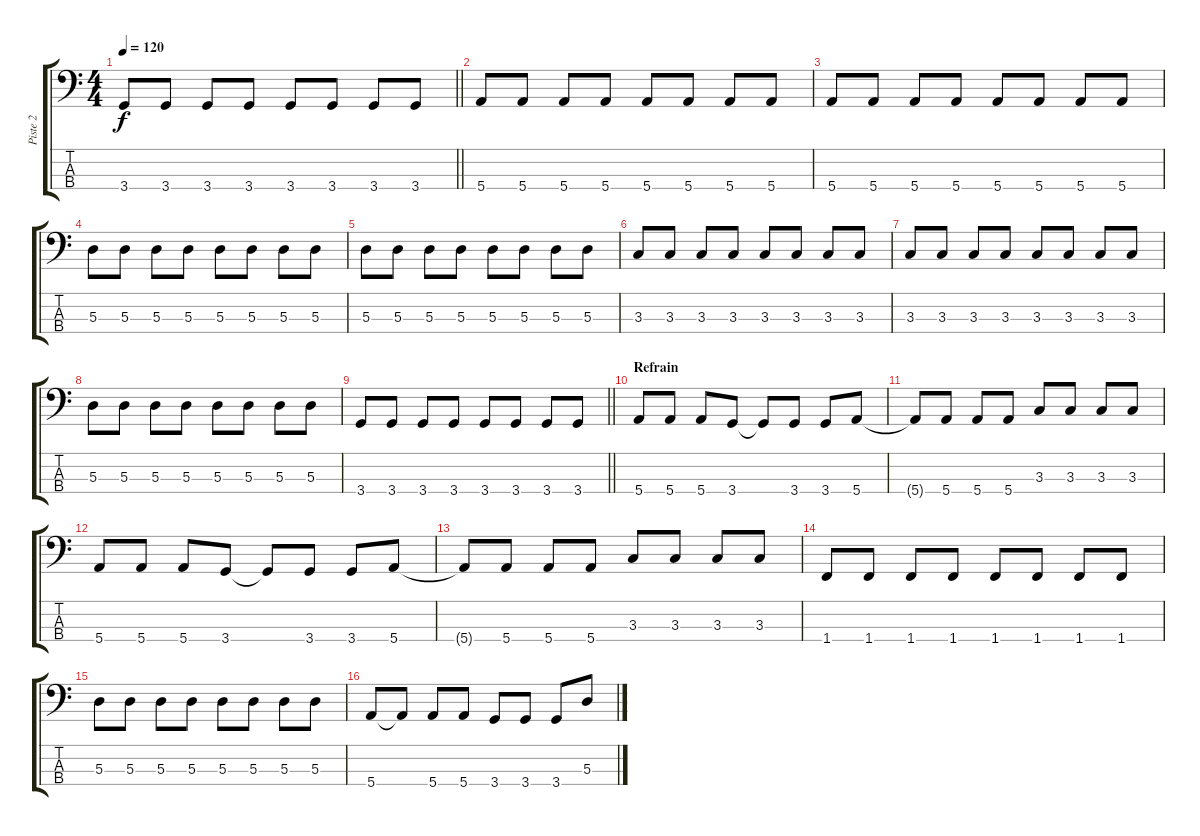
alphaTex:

\track ("Piste 2" "Piste 2") {instrument electricbassfinger}
\staff {score tabs}
\tuning (G2 D2 A1 E1) {hide}
\ts (4 4)
\tempo 120
\clef f4
\barLineRight lightlight
\ks c
3.4.8{dy f} 3.4.8 3.4.8 3.4.8 3.4.8 3.4.8 3.4.8 3.4.8 |
5.4.8 5.4.8 5.4.8 5.4.8 5.4.8 5.4.8 5.4.8 5.4.8 |
5.4.8 5.4.8 5.4.8 5.4.8 5.4.8 5.4.8 5.4.8 5.4.8 |
5.3.8 5.3.8 5.3.8 5.3.8 5.3.8 5.3.8 5.3.8 5.3.8 |
5.3.8 5.3.8 5.3.8 5.3.8 5.3.8 5.3.8 5.3.8 5.3.8 |
3.3.8 3.3.8 3.3.8 3.3.8 3.3.8 3.3.8 3.3.8 3.3.8 |
3.3.8 3.3.8 3.3.8 3.3.8 3.3.8 3.3.8 3.3.8 3.3.8 |
5.3.8 5.3.8 5.3.8 5.3.8 5.3.8 5.3.8 5.3.8 5.3.8 |
\barLineRight lightlight
3.4.8 3.4.8 3.4.8 3.4.8 3.4.8 3.4.8 3.4.8 3.4.8 |
\section ("" "Refrain")
5.4.8 5.4.8 5.4.8 3.4.8 3.4{t}.8 3.4.8 3.4.8 5.4.8 |
5.4{t}.8 5.4.8 5.4.8 5.4.8 3.3.8 3.3.8 3.3.8 3.3.8 |
5.4.8 5.4.8 5.4.8 3.4.8 3.4{t}.8 3.4.8 3.4.8 5.4.8 |
5.4{t}.8 5.4.8 5.4.8 5.4.8 3.3.8 3.3.8 3.3.8 3.3.8 |
1.4.8 1.4.8 1.4.8 1.4.8 1.4.8 1.4.8 1.4.8 1.4.8 |
5.3.8 5.3.8 5.3.8 5.3.8 5.3.8 5.3.8 5.3.8 5.3.8 |
5.4.8 5.4{t}.8 5.4.8 5.4.8 3.4.8 3.4.8 3.4.8 5.3.8
